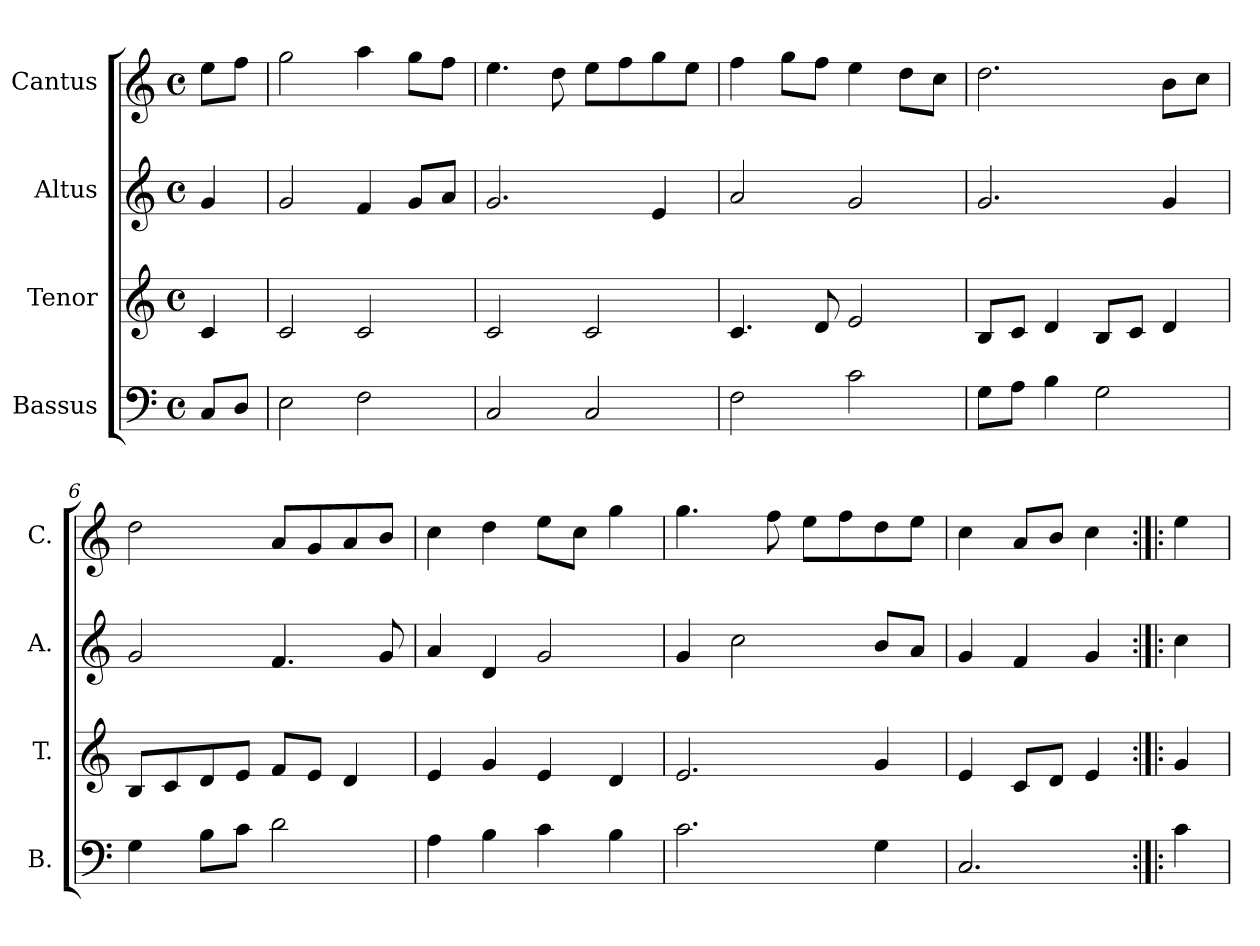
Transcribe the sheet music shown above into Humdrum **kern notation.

**kern	**kern	**kern	**kern
*part4	*part3	*part2	*part1
*staff4	*staff3	*staff2	*staff1
*I"Bassus	*I"Tenor	*I"Altus	*I"Cantus
*I'B.	*I'T.	*I'A.	*I'C.
*clefF4	*clefG2	*clefG2	*clefG2
*k[]	*k[]	*k[]	*k[]
*M4/4	*M4/4	*M4/4	*M4/4
*met(c)	*met(c)	*met(c)	*met(c)
=1	=1	=1	=1
8C/L	4c/	4g/	8ee\L
8D/J	.	.	8ff\J
=2	=2	=2	=2
2E\	2c/	2g/	2gg\
2F\	2c/	4f/	4aa\
.	.	8g/L	8gg\L
.	.	8a/J	8ff\J
=3	=3	=3	=3
2C/	2c/	2.g/	4.ee\
.	.	.	8dd\
2C/	2c/	.	8ee\L
.	.	.	8ff\
.	.	4e/	8gg\
.	.	.	8ee\J
=4	=4	=4	=4
2F\	4.c/	2a/	4ff\
.	.	.	8gg\L
.	8d/	.	8ff\J
2c\	2e/	2g/	4ee\
.	.	.	8dd\L
.	.	.	8cc\J
=5	=5	=5	=5
8G\L	8B/L	2.g/	2.dd\
8A\J	8c/J	.	.
4B\	4d/	.	.
2G\	8B/L	.	.
.	8c/J	.	.
.	4d/	4g/	8b\L
.	.	.	8cc\J
=6	=6	=6	=6
4G\	8B/L	2g/	2dd\
.	8c/	.	.
8B\L	8d/	.	.
8c\J	8e/J	.	.
2d\	8f/L	4.f/	8a/L
.	8e/J	.	8g/
.	4d/	.	8a/
.	.	8g/	8b/J
=7	=7	=7	=7
4A\	4e/	4a/	4cc\
4B\	4g/	4d/	4dd\
4c\	4e/	2g/	8ee\L
.	.	.	8cc\J
4B\	4d/	.	4gg\
=8	=8	=8	=8
2.c\	2.e/	4g/	4.gg\
.	.	2cc\	.
.	.	.	8ff\
.	.	.	8ee\L
.	.	.	8ff\
4G\	4g/	8b/L	8dd\
.	.	8a/J	8ee\J
=9	=9	=9	=9
2.C/	4e/	4g/	4cc\
.	8c/L	4f/	8a/L
.	8d/J	.	8b/J
.	4e/	4g/	4cc\
=10:|!|:	=10:|!|:	=10:|!|:	=10:|!|:
4c\	4g/	4cc\	4ee\
=	=	=	=
*-	*-	*-	*-
